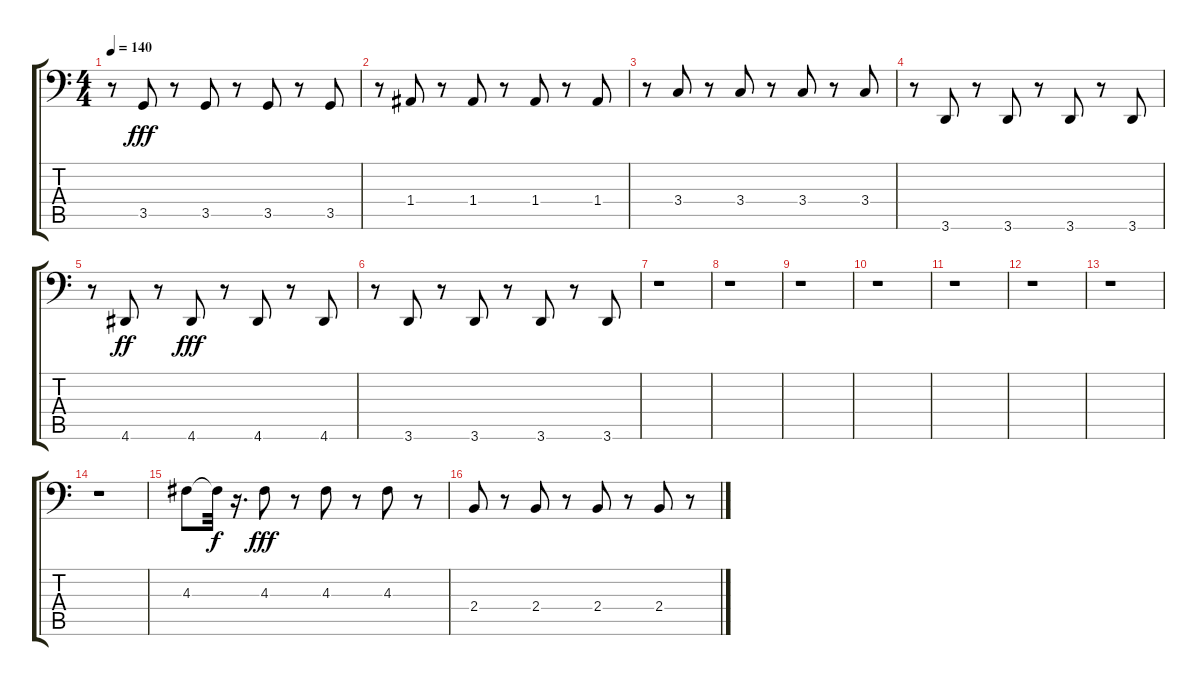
\track "" {instrument synthbass1}
\staff {score tabs}
\tuning (C3 G2 D2 A1 E1 B0) {hide}
\ts (4 4)
\tempo 140
\clef f4
\ks c
r.8{dy fff} 3.5.8 r.8 3.5.8 r.8 3.5.8 r.8 3.5.8 |
r.8 1.4.8 r.8 1.4.8 r.8 1.4.8 r.8 1.4.8 |
r.8 3.4.8 r.8 3.4.8 r.8 3.4.8 r.8 3.4.8 |
r.8 3.6.8 r.8 3.6.8 r.8 3.6.8 r.8 3.6.8 |
r.8 4.6.8{dy ff} r.8 4.6.8{dy fff} r.8 4.6.8 r.8 4.6.8 |
r.8 3.6.8 r.8 3.6.8 r.8 3.6.8 r.8 3.6.8 |
r.1 |
r.1 |
r.1 |
r.1 |
r.1 |
r.1 |
r.1 |
r.1 |
4.3.8{volume 10 balance 8 instrument slapbass1} 4.3{t}.32{dy f} r.16{d} 4.3.8{dy fff} r.8 4.3.8 r.8 4.3.8 r.8 |
2.4.8 r.8 2.4.8 r.8 2.4.8 r.8 2.4.8 r.8
